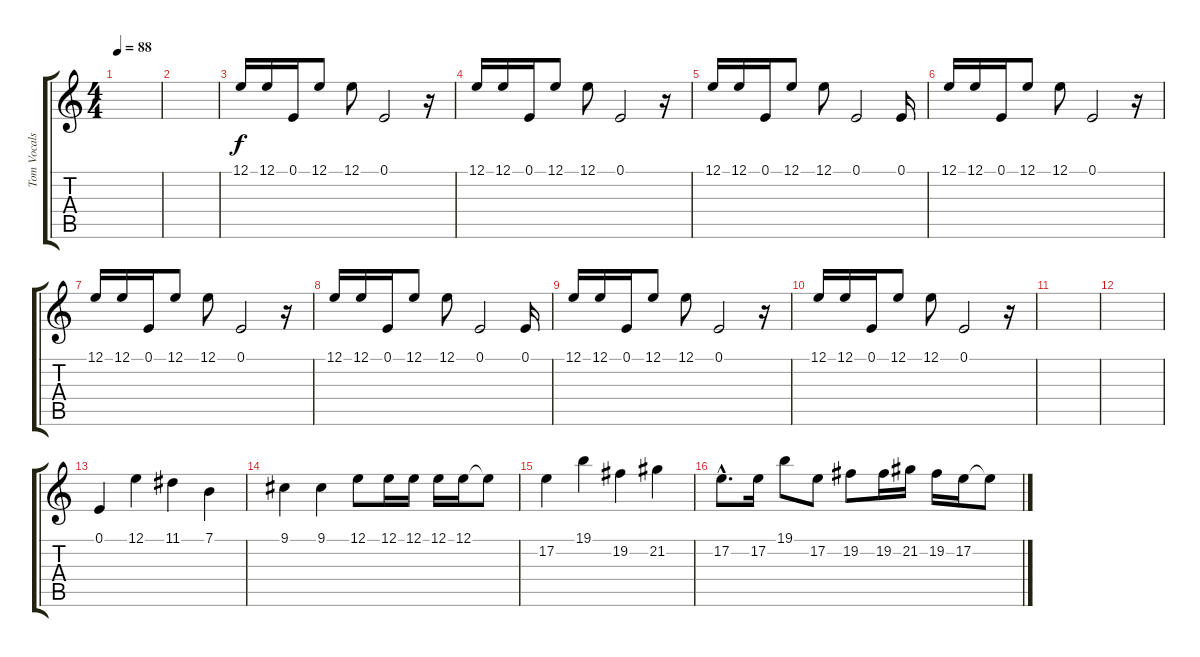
\track ("Tom Vocals 1" "Tom Vocals") {instrument tenorsax}
\staff {score tabs}
\tuning (E4 B3 G3 D3 A2 E2) {hide}
\ts (4 4)
\tempo 88
\clef g2
\ks c
|
|
12.1.16 12.1.16 0.1.16 12.1.8 12.1.8 0.1.2 r.16 |
12.1.16 12.1.16 0.1.16 12.1.8 12.1.8 0.1.2 r.16 |
12.1.16 12.1.16 0.1.16 12.1.8 12.1.8 0.1.2 0.1.16 |
12.1.16 12.1.16 0.1.16 12.1.8 12.1.8 0.1.2 r.16 |
12.1.16 12.1.16 0.1.16 12.1.8 12.1.8 0.1.2 r.16 |
12.1.16 12.1.16 0.1.16 12.1.8 12.1.8 0.1.2 0.1.16 |
12.1.16 12.1.16 0.1.16 12.1.8 12.1.8 0.1.2 r.16 |
12.1.16 12.1.16 0.1.16 12.1.8 12.1.8 0.1.2 r.16 |
|
|
0.1.4 12.1.4 11.1.4 7.1.4 |
9.1.4 9.1.4 12.1.8 12.1.16 12.1.16 12.1.16 12.1.16 12.1{t}.8 |
17.2.4 19.1.4 19.2.4 21.2.4 |
17.2{hac}.8{d} 17.2.16 19.1.8 17.2.8 19.2.8 19.2.16 21.2.16 19.2.16 17.2.16 17.2{t}.8
